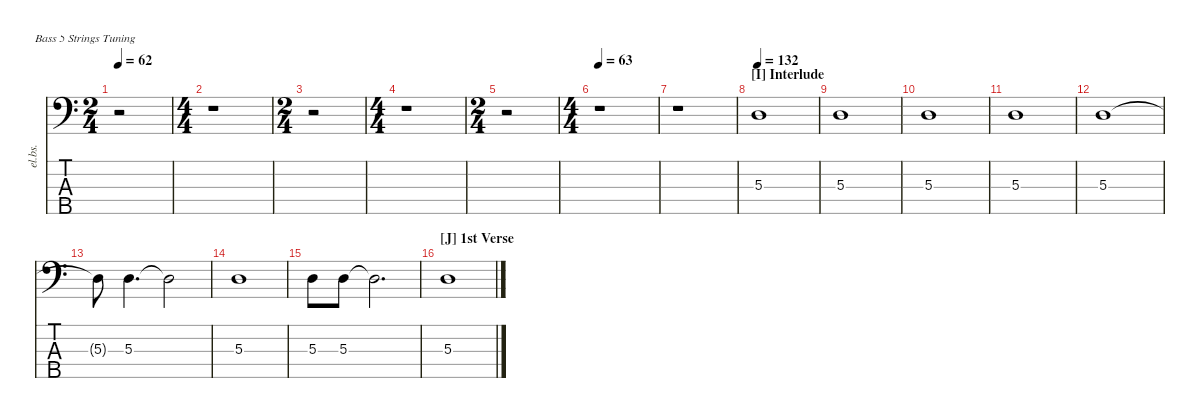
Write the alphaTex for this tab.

\defaultSystemsLayout 4
\hideDynamics
\bracketExtendMode nobrackets
\track ("E.Bass" "el.bs.") {solo instrument electricbassfinger}
\staff {score tabs}
\tuning (G2 D2 A1 E1 B0)
\ts (2 4)
\beaming (8 2 2)
\tempo 62
\clef f4
\ks c
r.2{dy mf} |
\ts (4 4)
\beaming (8 2 2 2 2)
r.1 |
\ts (2 4)
\beaming (8 2 2)
r.2 |
\ts (4 4)
\beaming (8 2 2 2 2)
r.1 |
\ts (2 4)
\beaming (8 2 2)
r.2 |
\ts (4 4)
\beaming (8 2 2 2 2)
\tempo 63
r.1 |
r.1 |
\section ("I" "Interlude")
\tempo 132
5.3.1 |
5.3.1 |
5.3.1 |
5.3.1 |
5.3.1 |
5.3{t}.8 5.3.4{d} 5.3{t}.2 |
5.3.1 |
5.3.8 5.3.8 5.3{t}.2{d} |
\section ("J" "1st Verse")
5.3.1
